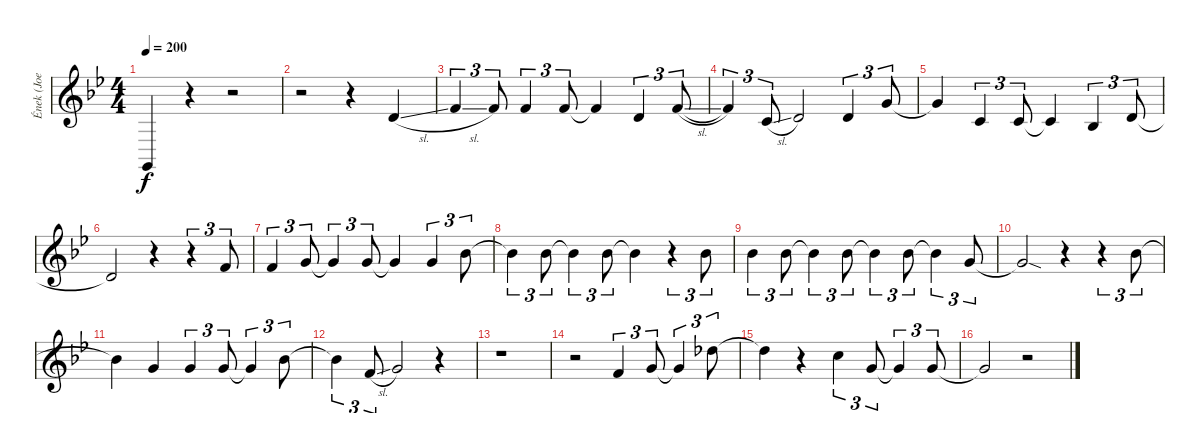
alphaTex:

\track ("Ének (Joe Lynn Turner)" "Ének (Joe ") {instrument lead2sawtooth}
\staff {score}
\tuning (E4 B3 G3 D3 A2 E2) {hide}
\ts (4 4)
\tempo 200
\clef g2
\ks bb
3.6{t}.4{dy f} r.4 r.2 |
r.2 r.4 3.2{sl}.4 |
6.2{sl}.4{tu (3 2)} 6.2.8{tu (3 2)} 6.2.4{tu (3 2)} 6.2.8{tu (3 2)} 6.2{t}.4 3.2.4{tu (3 2)} 6.2{sl}.8{tu (3 2)} |
6.2{t}.4{tu (3 2)} 1.2{sl}.8{tu (3 2)} 3.2.2 3.2.4{tu (3 2)} 3.1.8{tu (3 2)} |
3.1{t}.4 1.2.4{tu (3 2)} 1.2.8{tu (3 2)} 1.2{t}.4 3.3.4{tu (3 2)} 3.2.8{tu (3 2)} |
3.2{t}.2 r.4 r.4{tu (3 2)} 1.1.8{tu (3 2)} |
1.1.4{tu (3 2)} 3.1.8{tu (3 2)} 3.1{t}.4{tu (3 2)} 3.1.8{tu (3 2)} 3.1{t}.4 3.1.4{tu (3 2)} 6.1.8{tu (3 2)} |
6.1{t}.4{tu (3 2)} 6.1.8{tu (3 2)} 6.1{t}.4{tu (3 2)} 6.1.8{tu (3 2)} 6.1{t}.4 r.4{tu (3 2)} 6.1.8{tu (3 2)} |
6.1.4{tu (3 2)} 6.1.8{tu (3 2)} 6.1{t}.4{tu (3 2)} 6.1.8{tu (3 2)} 6.1{t}.4{tu (3 2)} 6.1.8{tu (3 2)} 6.1{t}.4{tu (3 2)} 3.1.8{tu (3 2)} |
3.1{sod t}.2 r.4 r.4{tu (3 2)} 6.1.8{tu (3 2)} |
6.1{t}.4 3.1.4 3.1.4{tu (3 2)} 3.1.8{tu (3 2)} 3.1{t}.4{tu (3 2)} 6.1.8{tu (3 2)} |
6.1{t}.4{tu (3 2)} 1.1{sl}.8{tu (3 2)} 3.1.2 r.4 |
r.1 |
r.2 1.1.4{tu (3 2)} 3.1.8{tu (3 2)} 3.1{t}.4{tu (3 2)} 9.1.8{tu (3 2)} |
9.1{t}.4 r.4 8.1.4{tu (3 2)} 3.1.8{tu (3 2)} 3.1{t}.4{tu (3 2)} 3.1.8{tu (3 2)} |
3.1{t}.2 r.2
